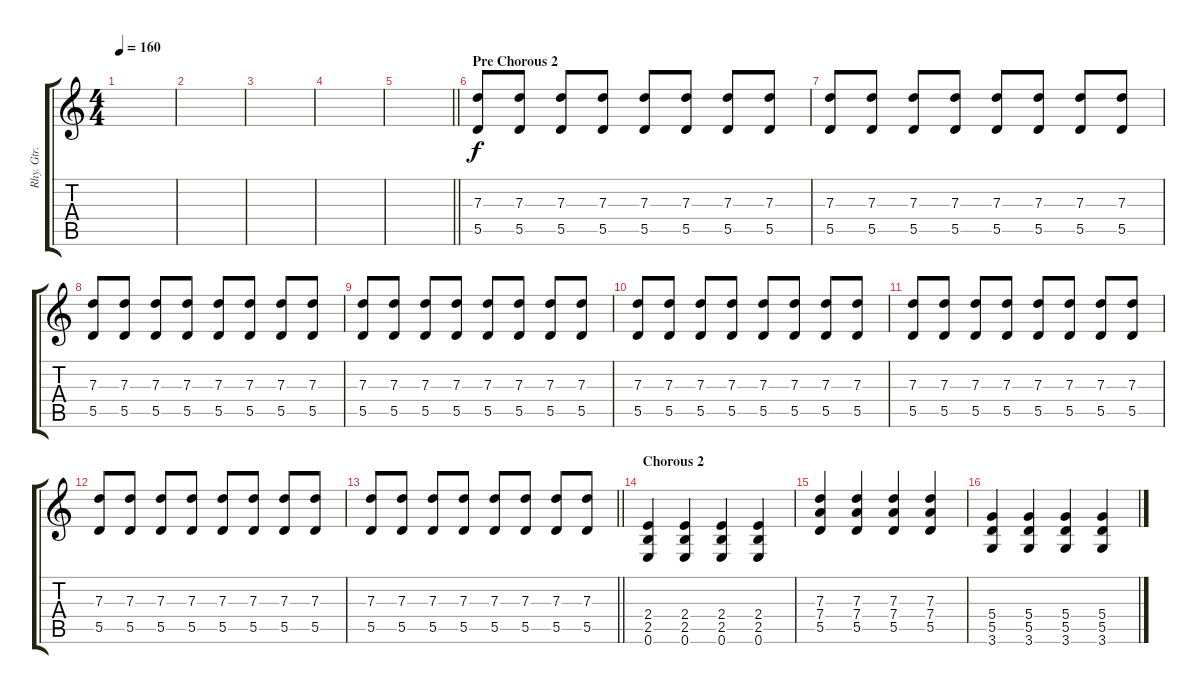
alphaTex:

\track ("Rhy. Gtr. 4" "Rhy. Gtr. ") {instrument electricguitarclean}
\staff {score tabs}
\tuning (E4 B3 G3 D3 A2 E2) {hide}
\ts (4 4)
\tempo 160
\clef g2
\ks c
|
|
|
|
\barLineRight lightlight
|
\section ("" "Pre Chorous 2")
(7.3 5.5).8 (7.3 5.5).8 (7.3 5.5).8 (7.3 5.5).8 (7.3 5.5).8 (7.3 5.5).8 (7.3 5.5).8 (7.3 5.5).8 |
(7.3 5.5).8 (7.3 5.5).8 (7.3 5.5).8 (7.3 5.5).8 (7.3 5.5).8 (7.3 5.5).8 (7.3 5.5).8 (7.3 5.5).8 |
(7.3 5.5).8 (7.3 5.5).8 (7.3 5.5).8 (7.3 5.5).8 (7.3 5.5).8 (7.3 5.5).8 (7.3 5.5).8 (7.3 5.5).8 |
(7.3 5.5).8 (7.3 5.5).8 (7.3 5.5).8 (7.3 5.5).8 (7.3 5.5).8 (7.3 5.5).8 (7.3 5.5).8 (7.3 5.5).8 |
(7.3 5.5).8 (7.3 5.5).8 (7.3 5.5).8 (7.3 5.5).8 (7.3 5.5).8 (7.3 5.5).8 (7.3 5.5).8 (7.3 5.5).8 |
(7.3 5.5).8 (7.3 5.5).8 (7.3 5.5).8 (7.3 5.5).8 (7.3 5.5).8 (7.3 5.5).8 (7.3 5.5).8 (7.3 5.5).8 |
(7.3 5.5).8 (7.3 5.5).8 (7.3 5.5).8 (7.3 5.5).8 (7.3 5.5).8 (7.3 5.5).8 (7.3 5.5).8 (7.3 5.5).8 |
\barLineRight lightlight
(7.3 5.5).8 (7.3 5.5).8 (7.3 5.5).8 (7.3 5.5).8 (7.3 5.5).8 (7.3 5.5).8 (7.3 5.5).8 (7.3 5.5).8 |
\section ("" "Chorous 2")
(2.4 2.5 0.6).4 (2.4 2.5 0.6).4 (2.4 2.5 0.6).4 (2.4 2.5 0.6).4 |
(7.3 7.4 5.5).4 (7.3 7.4 5.5).4 (7.3 7.4 5.5).4 (7.3 7.4 5.5).4 |
(5.4 5.5 3.6).4 (5.4 5.5 3.6).4 (5.4 5.5 3.6).4 (5.4 5.5 3.6).4
